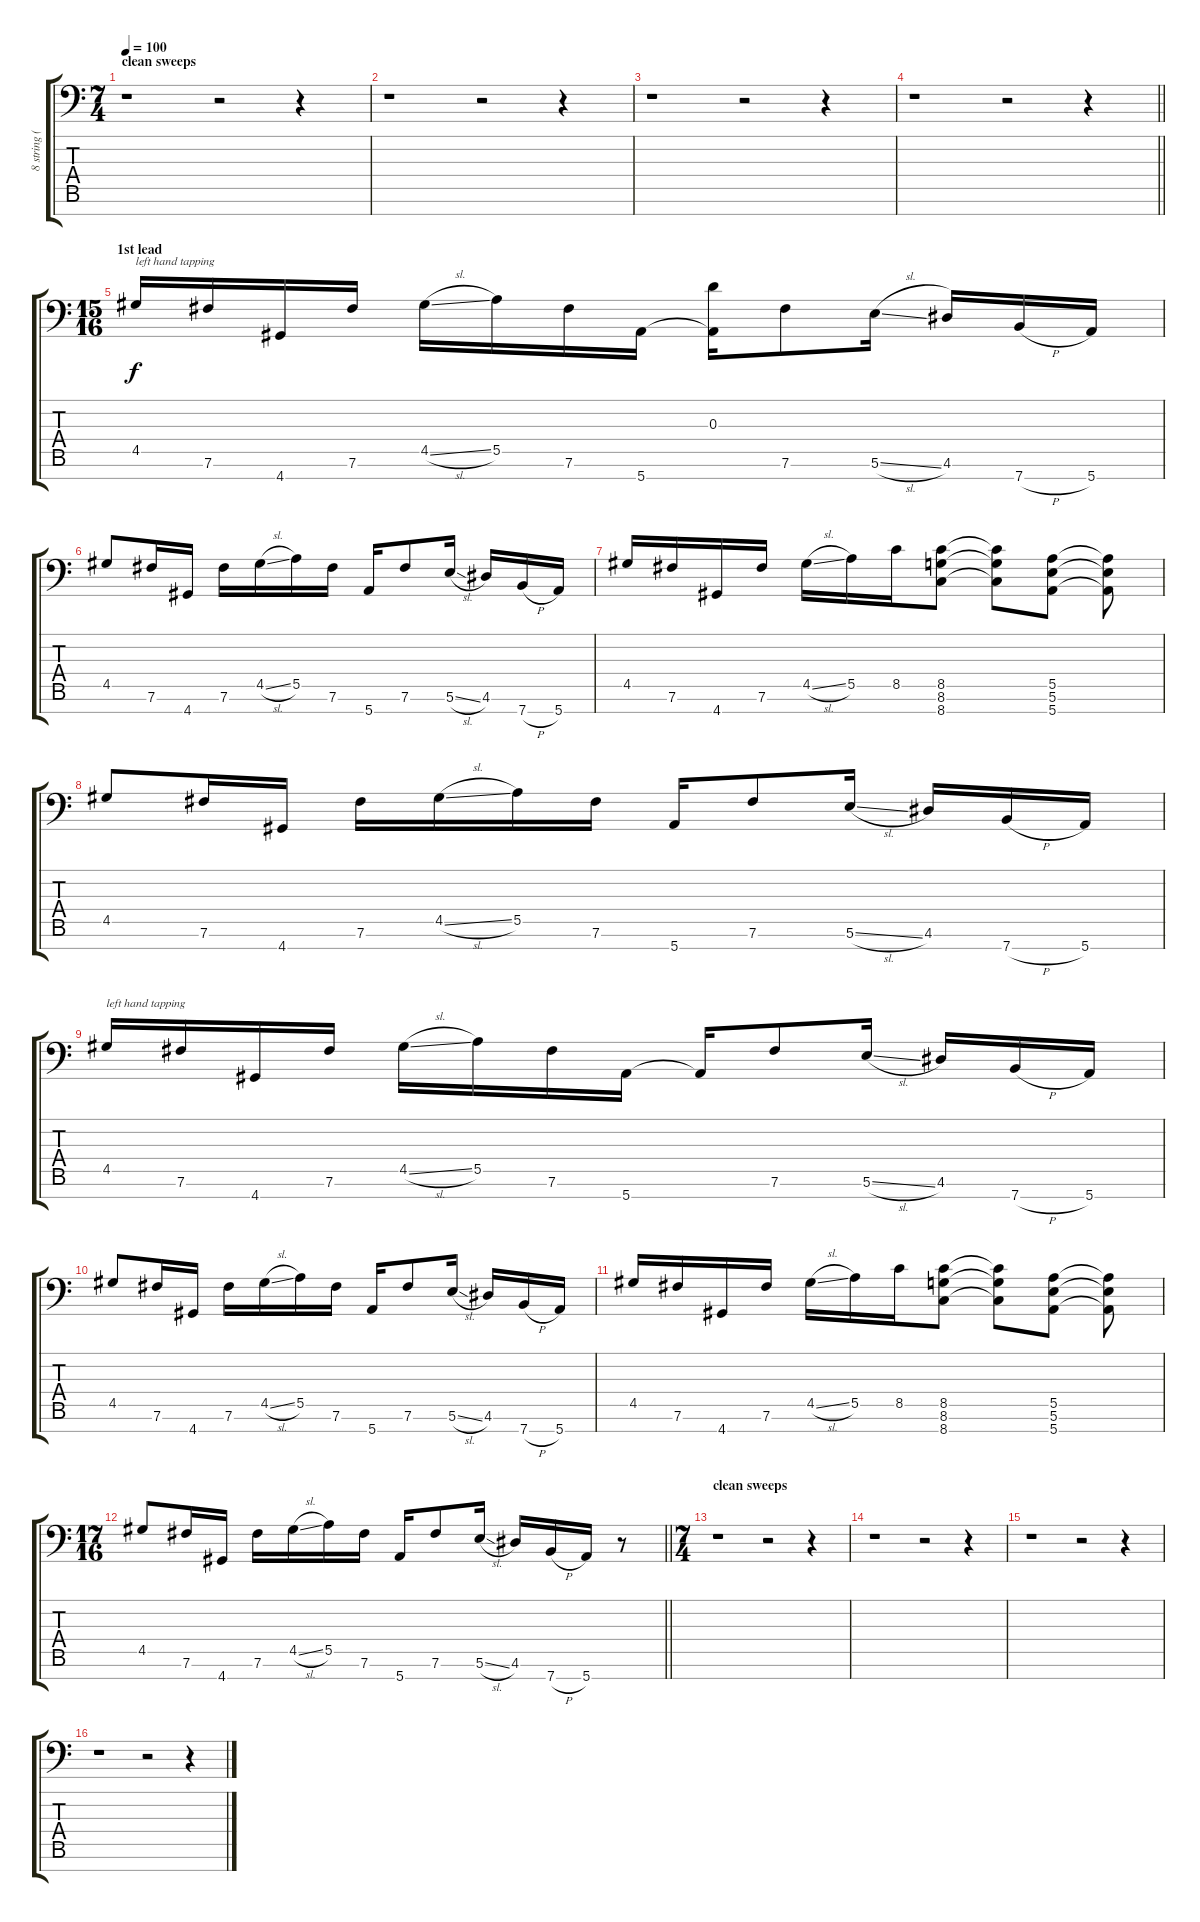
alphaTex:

\track ("8 string (low 7)" "8 string (") {mute instrument acousticguitarsteel}
\staff {score tabs}
\tuning (B3 G3 D3 A2 E2 B1 E1) {hide}
\ts (7 4)
\section ("" "clean sweeps")
\tempo 100
\clef f4
\ks c
r.1{dy f} r.2 r.4 |
r.1 r.2 r.4 |
r.1 r.2 r.4 |
\barLineRight lightlight
r.1 r.2 r.4 |
\ts (15 16)
\section ("" "1st lead")
4.5.16{txt "left hand tapping"} 7.6.16 4.7.16 7.6.16 4.5{sl}.16 5.5.16 7.6.16 5.7.16 (0.3 5.7{t}).16 7.6.8 5.6{sl}.16 4.6.16 7.7{h}.16 5.7.16 |
4.5.8 7.6.16 4.7.16 7.6.16 4.5{sl}.16 5.5.16 7.6.16 5.7.16 7.6.8 5.6{sl}.16 4.6.16 7.7{h}.16 5.7.16 |
4.5.16 7.6.16 4.7.16 7.6.16 4.5{sl}.16 5.5.16 8.5.16 (8.5 8.6 8.7).8 (8.5{t} 8.6{t} 8.7{t}).8 (5.5 5.6 5.7).8 (5.5{t} 5.6{t} 5.7{t}).8 |
4.5.8 7.6.16 4.7.16 7.6.16 4.5{sl}.16 5.5.16 7.6.16 5.7.16 7.6.8 5.6{sl}.16 4.6.16 7.7{h}.16 5.7.16 |
4.5.16{txt "left hand tapping"} 7.6.16 4.7.16 7.6.16 4.5{sl}.16 5.5.16 7.6.16 5.7.16 5.7{t}.16 7.6.8 5.6{sl}.16 4.6.16 7.7{h}.16 5.7.16 |
4.5.8 7.6.16 4.7.16 7.6.16 4.5{sl}.16 5.5.16 7.6.16 5.7.16 7.6.8 5.6{sl}.16 4.6.16 7.7{h}.16 5.7.16 |
4.5.16 7.6.16 4.7.16 7.6.16 4.5{sl}.16 5.5.16 8.5.16 (8.5 8.6 8.7).8 (8.5{t} 8.6{t} 8.7{t}).8 (5.5 5.6 5.7).8 (5.5{t} 5.6{t} 5.7{t}).8 |
\ts (17 16)
\barLineRight lightlight
4.5.8 7.6.16 4.7.16 7.6.16 4.5{sl}.16 5.5.16 7.6.16 5.7.16 7.6.8 5.6{sl}.16 4.6.16 7.7{h}.16 5.7.16 r.8 |
\ts (7 4)
\section ("" "clean sweeps ")
r.1 r.2 r.4 |
r.1 r.2 r.4 |
r.1 r.2 r.4 |
r.1 r.2 r.4
